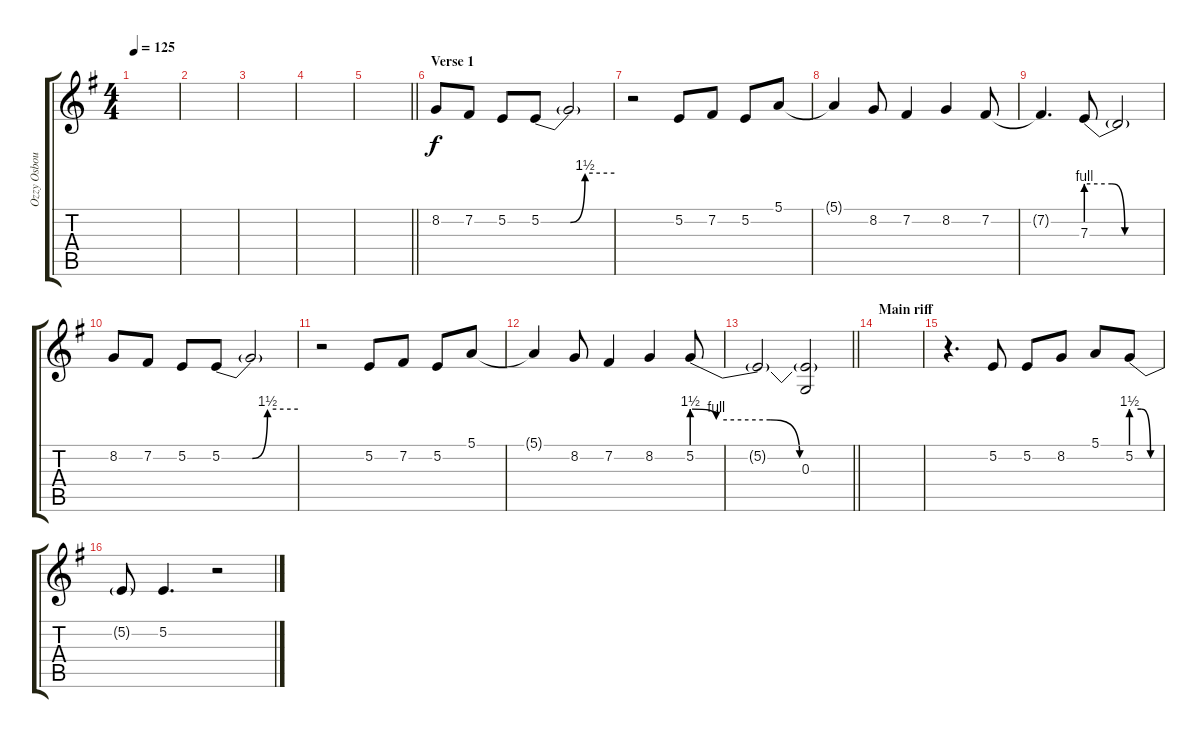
\track ("Ozzy Osbourne " "Ozzy Osbou") {instrument lead2sawtooth}
\staff {score tabs}
\tuning (E4 B3 G3 D3 A2 E2) {hide}
\ts (4 4)
\tempo 125
\clef g2
\ks eminor
|
|
|
|
\barLineRight lightlight
|
\section ("" "Verse 1")
8.2.8 7.2.8 5.2.8 5.2{be (custom 0 0 24 0 36 6 60 6)}.8 5.2{t}.2 |
r.2 5.2.8 7.2.8 5.2.8 5.1.8 |
5.1{t}.4 8.2.8 7.2.4 8.2.4 7.2.8 |
7.2{t}.4{d} 7.3{be (custom 0 4 20 4 30 0 60 0)}.8 7.3{t}.2 |
8.2.8 7.2.8 5.2.8 5.2{be (custom 0 0 24 0 36 6 60 6)}.8 5.2{t}.2 |
r.2 5.2.8 7.2.8 5.2.8 5.1.8 |
5.1{t}.4 8.2.8 7.2.4 8.2.4 5.2{be (custom 0 6 9 4 29 4 40 0 60 0)}.8 |
\barLineRight lightlight
5.2{t}.2 (5.2{t} 0.3).2 |
\section ("" "Main riff")
|
r.4{d} 5.2.8 5.2.8 8.2.8 5.1.8 5.2{be (custom 0 6 21 6 41 0 60 0)}.8 |
5.2{t}.8 5.2.4{d} r.2
